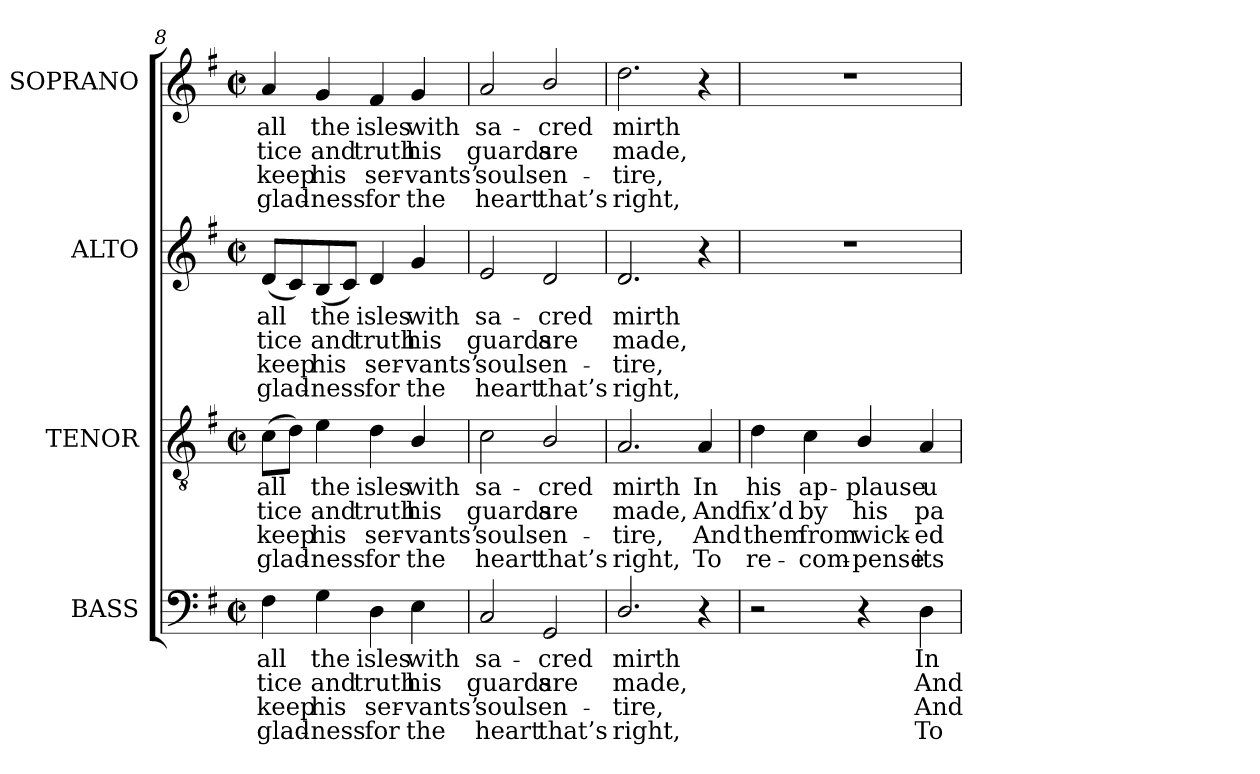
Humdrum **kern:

**kern	**text	**text	**text	**text	**kern	**text	**text	**text	**text	**kern	**text	**text	**text	**text	**kern	**text	**text	**text	**text
*part4	*part4	*part4	*part4	*part4	*part3	*part3	*part3	*part3	*part3	*part2	*part2	*part2	*part2	*part2	*part1	*part1	*part1	*part1	*part1
*staff4	*staff4	*staff4	*staff4	*staff4	*staff3	*staff3	*staff3	*staff3	*staff3	*staff2	*staff2	*staff2	*staff2	*staff2	*staff1	*staff1	*staff1	*staff1	*staff1
*I"BASS	*	*	*	*	*I"TENOR	*	*	*	*	*I"ALTO	*	*	*	*	*I"SOPRANO	*	*	*	*
*I'B.	*	*	*	*	*I'T.	*	*	*	*	*I'A.	*	*	*	*	*I'S.	*	*	*	*
*clefF4	*	*	*	*	*clefGv2	*	*	*	*	*clefG2	*	*	*	*	*clefG2	*	*	*	*
*	*	*	*	*	*ITrd7c12	*	*	*	*	*	*	*	*	*	*	*	*	*	*
*k[f#]	*	*	*	*	*k[f#]	*	*	*	*	*k[f#]	*	*	*	*	*k[f#]	*	*	*	*
*G:	*	*	*	*	*G:	*	*	*	*	*G:	*	*	*	*	*G:	*	*	*	*
*M2/2	*	*	*	*	*M2/2	*	*	*	*	*M2/2	*	*	*	*	*M2/2	*	*	*	*
*met(c|)	*	*	*	*	*met(c|)	*	*	*	*	*met(c|)	*	*	*	*	*met(c|)	*	*	*	*
=8	=8	=8	=8	=8	=8	=8	=8	=8	=8	=8	=8	=8	=8	=8	=8	=8	=8	=8	=8
!	!LO:LY:b:color=#000000	!LO:LY:b:color=#000000	!LO:LY:b:color=#000000	!LO:LY:b:color=#000000	!	!	!	!	!	!	!	!	!	!	!	!	!	!	!
!	!	!	!	!	!	!LO:LY:b:color=#000000	!LO:LY:b:color=#000000	!LO:LY:b:color=#000000	!LO:LY:b:color=#000000	!	!	!	!	!	!	!	!	!	!
!	!	!	!	!	!	!	!	!	!	!	!LO:LY:b:color=#000000	!LO:LY:b:color=#000000	!LO:LY:b:color=#000000	!LO:LY:b:color=#000000	!	!	!	!	!
!	!	!	!	!	!	!	!	!	!	!	!	!	!	!	!	!LO:LY:b:color=#000000	!LO:LY:b:color=#000000	!LO:LY:b:color=#000000	!LO:LY:b:color=#000000
4F#i\	all	-tice	keep	glad-	(8Ci\L	all	-tice	keep	glad-	(8di/L	all	-tice	keep	glad-	4ai/	all	-tice	keep	glad-
.	.	.	.	.	8Di\J)	.	.	.	.	8ci/)	.	.	.	.	.	.	.	.	.
!	!LO:LY:b:color=#000000	!LO:LY:b:color=#000000	!LO:LY:b:color=#000000	!LO:LY:b:color=#000000	!	!	!	!	!	!	!	!	!	!	!	!	!	!	!
!	!	!	!	!	!	!LO:LY:b:color=#000000	!LO:LY:b:color=#000000	!LO:LY:b:color=#000000	!LO:LY:b:color=#000000	!	!	!	!	!	!	!	!	!	!
!	!	!	!	!	!	!	!	!	!	!	!LO:LY:b:color=#000000	!LO:LY:b:color=#000000	!LO:LY:b:color=#000000	!LO:LY:b:color=#000000	!	!	!	!	!
!	!	!	!	!	!	!	!	!	!	!	!	!	!	!	!	!LO:LY:b:color=#000000	!LO:LY:b:color=#000000	!LO:LY:b:color=#000000	!LO:LY:b:color=#000000
4Gi\	the	and	-his	ness	4Ei\	the	and	-his	ness	(8Bi/	the	and	-his	ness	4gi/	the	and	-his	ness
.	.	.	.	.	.	.	.	.	.	8ci/J)	.	.	.	.	.	.	.	.	.
!	!LO:LY:b:color=#000000	!LO:LY:b:color=#000000	!LO:LY:b:color=#000000	!LO:LY:b:color=#000000	!	!	!	!	!	!	!	!	!	!	!	!	!	!	!
!	!	!	!	!	!	!LO:LY:b:color=#000000	!LO:LY:b:color=#000000	!LO:LY:b:color=#000000	!LO:LY:b:color=#000000	!	!	!	!	!	!	!	!	!	!
!	!	!	!	!	!	!	!	!	!	!	!LO:LY:b:color=#000000	!LO:LY:b:color=#000000	!LO:LY:b:color=#000000	!LO:LY:b:color=#000000	!	!	!	!	!
!	!	!	!	!	!	!	!	!	!	!	!	!	!	!	!	!LO:LY:b:color=#000000	!LO:LY:b:color=#000000	!LO:LY:b:color=#000000	!LO:LY:b:color=#000000
4Di\	isles	truth	ser-	-for	4Di\	isles	truth	ser-	-for	4di/	isles	truth	ser-	-for	4f#i/	isles	truth	ser-	-for
!	!LO:LY:b:color=#000000	!LO:LY:b:color=#000000	!LO:LY:b:color=#000000	!LO:LY:b:color=#000000	!	!	!	!	!	!	!	!	!	!	!	!	!	!	!
!	!	!	!	!	!	!LO:LY:b:color=#000000	!LO:LY:b:color=#000000	!LO:LY:b:color=#000000	!LO:LY:b:color=#000000	!	!	!	!	!	!	!	!	!	!
!	!	!	!	!	!	!	!	!	!	!	!LO:LY:b:color=#000000	!LO:LY:b:color=#000000	!LO:LY:b:color=#000000	!LO:LY:b:color=#000000	!	!	!	!	!
!	!	!	!	!	!	!	!	!	!	!	!	!	!	!	!	!LO:LY:b:color=#000000	!LO:LY:b:color=#000000	!LO:LY:b:color=#000000	!LO:LY:b:color=#000000
4Ei\	with	his	vants’	the	4BBi/	with	his	vants’	the	4gi/	with	his	vants’	the	4gi/	with	his	vants’	the
=9	=9	=9	=9	=9	=9	=9	=9	=9	=9	=9	=9	=9	=9	=9	=9	=9	=9	=9	=9
!	!LO:LY:b:color=#000000	!LO:LY:b:color=#000000	!LO:LY:b:color=#000000	!LO:LY:b:color=#000000	!	!	!	!	!	!	!	!	!	!	!	!	!	!	!
!	!	!	!	!	!	!LO:LY:b:color=#000000	!LO:LY:b:color=#000000	!LO:LY:b:color=#000000	!LO:LY:b:color=#000000	!	!	!	!	!	!	!	!	!	!
!	!	!	!	!	!	!	!	!	!	!	!LO:LY:b:color=#000000	!LO:LY:b:color=#000000	!LO:LY:b:color=#000000	!LO:LY:b:color=#000000	!	!	!	!	!
!	!	!	!	!	!	!	!	!	!	!	!	!	!	!	!	!LO:LY:b:color=#000000	!LO:LY:b:color=#000000	!LO:LY:b:color=#000000	!LO:LY:b:color=#000000
2Ci/	sa-	guards	souls	heart	2Ci\	sa-	guards	souls	heart	2ei/	sa-	guards	souls	heart	2ai/	sa-	guards	souls	heart
!	!LO:LY:b:color=#000000	!LO:LY:b:color=#000000	!LO:LY:b:color=#000000	!LO:LY:b:color=#000000	!	!	!	!	!	!	!	!	!	!	!	!	!	!	!
!	!	!	!	!	!	!LO:LY:b:color=#000000	!LO:LY:b:color=#000000	!LO:LY:b:color=#000000	!LO:LY:b:color=#000000	!	!	!	!	!	!	!	!	!	!
!	!	!	!	!	!	!	!	!	!	!	!LO:LY:b:color=#000000	!LO:LY:b:color=#000000	!LO:LY:b:color=#000000	!LO:LY:b:color=#000000	!	!	!	!	!
!	!	!	!	!	!	!	!	!	!	!	!	!	!	!	!	!LO:LY:b:color=#000000	!LO:LY:b:color=#000000	!LO:LY:b:color=#000000	!LO:LY:b:color=#000000
2GGi/	-cred	are	en-	-that’s	2BBi/	-cred	are	en-	-that’s	2di/	-cred	are	en-	-that’s	2bi/	-cred	are	en-	-that’s
=10	=10	=10	=10	=10	=10	=10	=10	=10	=10	=10	=10	=10	=10	=10	=10	=10	=10	=10	=10
!	!LO:LY:b:color=#000000	!LO:LY:b:color=#000000	!LO:LY:b:color=#000000	!LO:LY:b:color=#000000	!	!	!	!	!	!	!	!	!	!	!	!	!	!	!
!	!	!	!	!	!	!LO:LY:b:color=#000000	!LO:LY:b:color=#000000	!LO:LY:b:color=#000000	!LO:LY:b:color=#000000	!	!	!	!	!	!	!	!	!	!
!	!	!	!	!	!	!	!	!	!	!	!LO:LY:b:color=#000000	!LO:LY:b:color=#000000	!LO:LY:b:color=#000000	!LO:LY:b:color=#000000	!	!	!	!	!
!	!	!	!	!	!	!	!	!	!	!	!	!	!	!	!	!LO:LY:b:color=#000000	!LO:LY:b:color=#000000	!LO:LY:b:color=#000000	!LO:LY:b:color=#000000
2.Di/	mirth	made,	tire,	right,	2.AAi/	mirth	made,	tire,	right,	2.di/	mirth	made,	tire,	right,	2.ddi\	mirth	made,	tire,	right,
!	!	!	!	!	!	!LO:LY:b:color=#000000	!LO:LY:b:color=#000000	!LO:LY:b:color=#000000	!LO:LY:b:color=#000000	!	!	!	!	!	!	!	!	!	!
4r	.	.	.	.	4AAi/	In	And	And	To	4r	.	.	.	.	4r	.	.	.	.
=11	=11	=11	=11	=11	=11	=11	=11	=11	=11	=11	=11	=11	=11	=11	=11	=11	=11	=11	=11
!	!	!	!	!	!	!LO:LY:b:color=#000000	!LO:LY:b:color=#000000	!LO:LY:b:color=#000000	!LO:LY:b:color=#000000	!	!	!	!	!	!	!	!	!	!
2r	.	.	.	.	4Di\	his	fix’d	them	re-	1r	.	.	.	.	1r	.	.	.	.
!	!	!	!	!	!	!LO:LY:b:color=#000000	!LO:LY:b:color=#000000	!LO:LY:b:color=#000000	!LO:LY:b:color=#000000	!	!	!	!	!	!	!	!	!	!
.	.	.	.	.	4Ci\	ap-	by	-from	com-	.	.	.	.	.	.	.	.	.	.
!	!	!	!	!	!	!LO:LY:b:color=#000000	!LO:LY:b:color=#000000	!LO:LY:b:color=#000000	!LO:LY:b:color=#000000	!	!	!	!	!	!	!	!	!	!
4r	.	.	.	.	4BBi/	-plause	his	-wick-	-pense	.	.	.	.	.	.	.	.	.	.
!	!LO:LY:b:color=#000000	!LO:LY:b:color=#000000	!LO:LY:b:color=#000000	!LO:LY:b:color=#000000	!	!	!	!	!	!	!	!	!	!	!	!	!	!	!
!	!	!	!	!	!	!LO:LY:b:color=#000000	!LO:LY:b:color=#000000	!LO:LY:b:color=#000000	!LO:LY:b:color=#000000	!	!	!	!	!	!	!	!	!	!
4Di\	In	And	And	To	4AAi/	u-	pa-	ed	its	.	.	.	.	.	.	.	.	.	.
=	=	=	=	=	=	=	=	=	=	=	=	=	=	=	=	=	=	=	=
*-	*-	*-	*-	*-	*-	*-	*-	*-	*-	*-	*-	*-	*-	*-	*-	*-	*-	*-	*-
